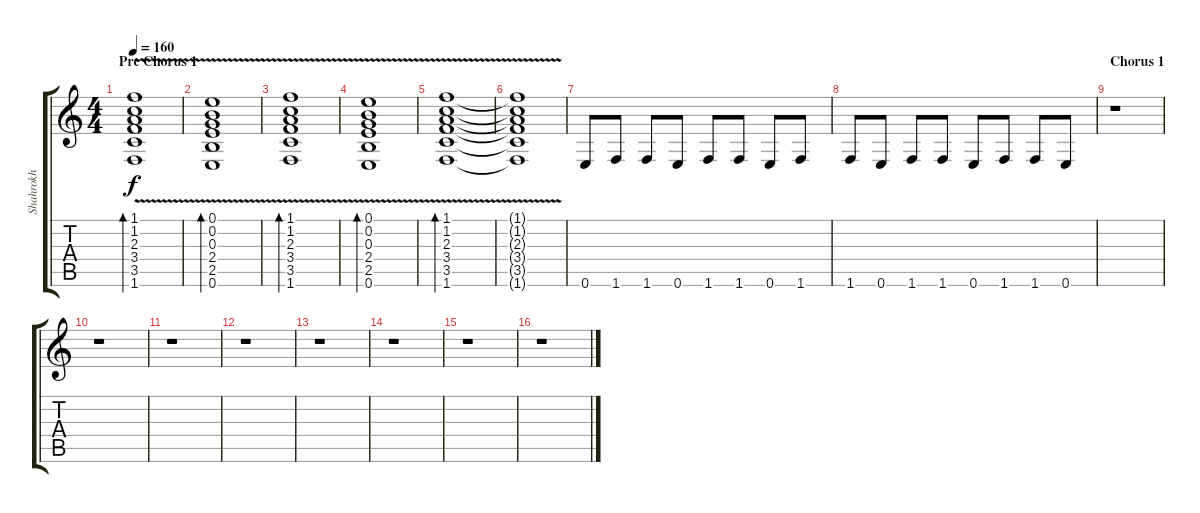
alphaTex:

\track ("Shahrokh" "Shahrokh") {instrument overdrivenguitar}
\staff {score tabs}
\tuning (E4 B3 G3 D3 A2 E2) {hide}
\ts (4 4)
\section ("" "Pre Chorus 1")
\tempo 160
\clef g2
\ks c
(1.1{v} 1.2 2.3 3.4 3.5 1.6).1{bd 480 dy f volume 5 instrument electricguitarjazz} |
(0.1{v} 0.2 0.3 2.4 2.5 0.6).1{bd 480} |
(1.1{v} 1.2 2.3 3.4 3.5 1.6).1{bd 480} |
(0.1 0.2{v} 0.3 2.4 2.5 0.6).1{bd 480} |
(1.1{v} 1.2 2.3 3.4 3.5 1.6).1{bd 480} |
(1.1{t} 1.2{t} 2.3{t} 3.4{t} 3.5{t} 1.6{t}).1 |
0.6.8{instrument overdrivenguitar} 1.6.8 1.6.8 0.6.8 1.6.8 1.6.8 0.6.8 1.6.8 |
1.6.8 0.6.8 1.6.8 1.6.8 0.6.8 1.6.8 1.6.8 0.6.8 |
\section ("" "Chorus 1")
r.1 |
r.1 |
r.1 |
r.1 |
r.1 |
r.1 |
r.1 |
r.1
